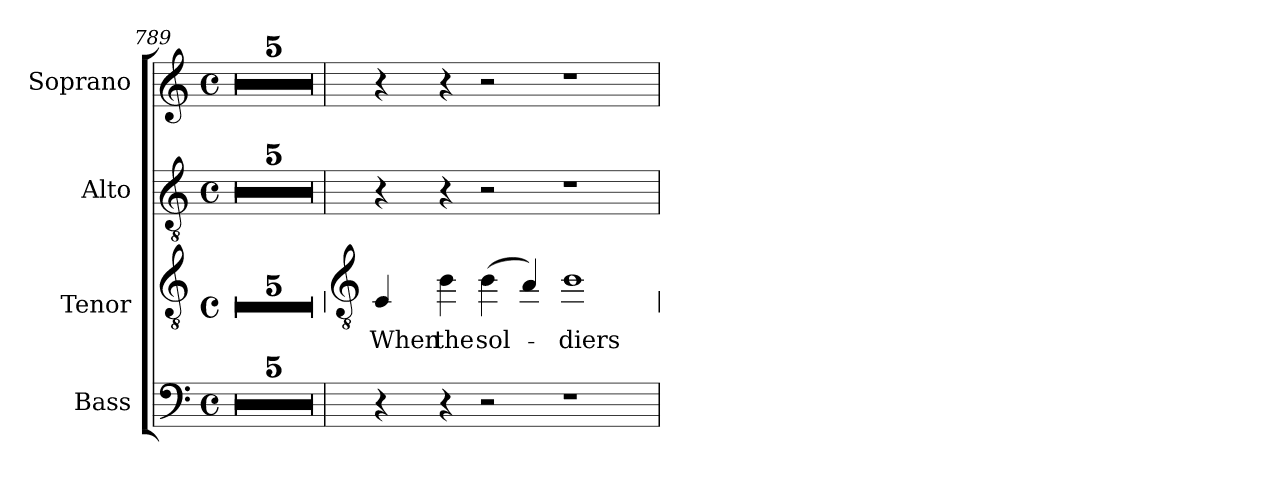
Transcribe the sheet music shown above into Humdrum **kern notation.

**kern	**kern	**text	**kern	**kern
*part4	*part3	*part3	*part2	*part1
*staff4	*staff3	*staff3	*staff2	*staff1
*I"Bass	*I"Tenor	*	*I"Alto	*I"Soprano
*	*stria0	*	*	*
*clefF4	*clefGv2	*	*clefGv2	*clefG2
*	*ITrd7c12	*	*ITrd7c12	*
*k[]	*k[]	*	*k[]	*k[]
*C:	*C:	*	*C:	*C:
*M4/4	*M4/4	*	*M4/4	*M4/4
*met(c)	*met(c)	*	*met(c)	*met(c)
=789	=789	=789	=789	=789
1r	1r	.	1r	1r
=790	=790	=790	=790	=790
1r	1r	.	1r	1r
=791	=791	=791	=791	=791
1r	1r	.	1r	1r
=792	=792	=792	=792	=792
1r	1r	.	1r	1r
!!LO:LB:g=z
=793	=793	=793	=793	=793
1r	1r	.	1r	1r
=794	=794	=794	=794	=794
*	*clefGv2	*	*	*
!	!	!LO:LY:b:color=#000000	!	!
4r	4EEi/	When	4r	4r
!	!	!LO:LY:b:color=#000000	!	!
4r	4BBi\	the	4r	4r
!	!	!LO:LY:b:color=#000000	!	!
2r	(4BBi\	sol-	2r	2r
.	4AAi/)	.	.	.
!	!	!LO:LY:b:color=#000000	!	!
1r	1BBi	-diers	1r	1r
=	=	=	=	=
*-	*-	*-	*-	*-
